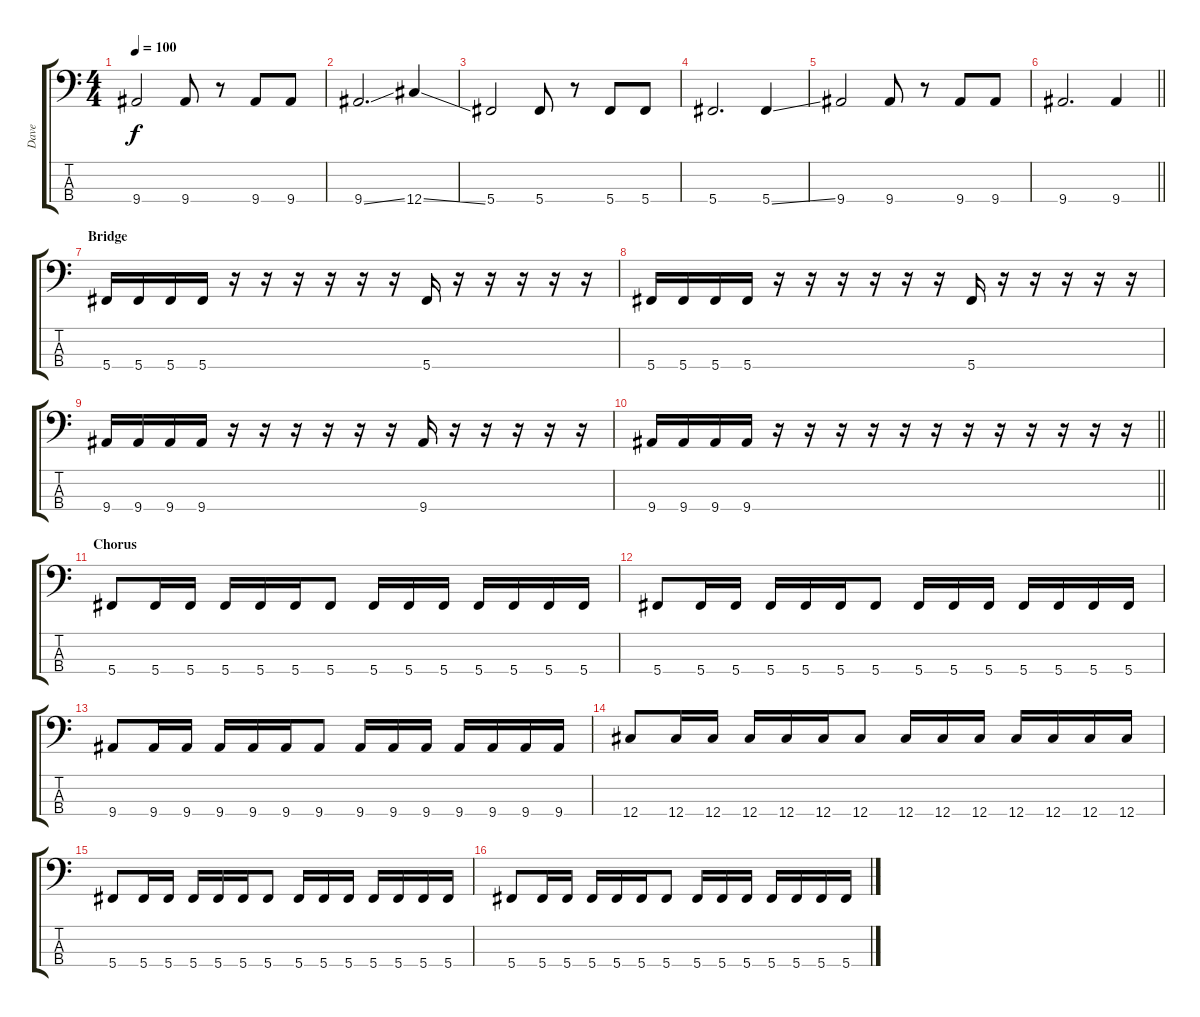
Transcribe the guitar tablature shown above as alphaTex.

\track ("Dave" "Dave") {instrument electricbasspick}
\staff {score tabs}
\tuning (Gb2 Db2 Ab1 Db1) {hide}
\ts (4 4)
\tempo 100
\clef f4
\ks c
9.4.2{dy f} 9.4.8 r.8 9.4.8 9.4.8 |
9.4{ss}.2{d} 12.4{ss}.4 |
5.4.2 5.4.8 r.8 5.4.8 5.4.8 |
5.4.2{d} 5.4{ss}.4 |
9.4.2 9.4.8 r.8 9.4.8 9.4.8 |
\barLineRight lightlight
9.4.2{d} 9.4.4 |
\section ("" "Bridge")
5.4.16 5.4.16 5.4.16 5.4.16 r.16 r.16 r.16 r.16 r.16 r.16 5.4.16 r.16 r.16 r.16 r.16 r.16 |
5.4.16 5.4.16 5.4.16 5.4.16 r.16 r.16 r.16 r.16 r.16 r.16 5.4.16 r.16 r.16 r.16 r.16 r.16 |
9.4.16 9.4.16 9.4.16 9.4.16 r.16 r.16 r.16 r.16 r.16 r.16 9.4.16 r.16 r.16 r.16 r.16 r.16 |
\barLineRight lightlight
9.4.16 9.4.16 9.4.16 9.4.16 r.16 r.16 r.16 r.16 r.16 r.16 r.16 r.16 r.16 r.16 r.16 r.16 |
\section ("" "Chorus")
5.4.8 5.4.16 5.4.16 5.4.16 5.4.16 5.4.16 5.4.8 5.4.16 5.4.16 5.4.16 5.4.16 5.4.16 5.4.16 5.4.16 |
5.4.8 5.4.16 5.4.16 5.4.16 5.4.16 5.4.16 5.4.8 5.4.16 5.4.16 5.4.16 5.4.16 5.4.16 5.4.16 5.4.16 |
9.4.8 9.4.16 9.4.16 9.4.16 9.4.16 9.4.16 9.4.8 9.4.16 9.4.16 9.4.16 9.4.16 9.4.16 9.4.16 9.4.16 |
12.4.8 12.4.16 12.4.16 12.4.16 12.4.16 12.4.16 12.4.8 12.4.16 12.4.16 12.4.16 12.4.16 12.4.16 12.4.16 12.4.16 |
5.4.8 5.4.16 5.4.16 5.4.16 5.4.16 5.4.16 5.4.8 5.4.16 5.4.16 5.4.16 5.4.16 5.4.16 5.4.16 5.4.16 |
5.4.8 5.4.16 5.4.16 5.4.16 5.4.16 5.4.16 5.4.8 5.4.16 5.4.16 5.4.16 5.4.16 5.4.16 5.4.16 5.4.16
